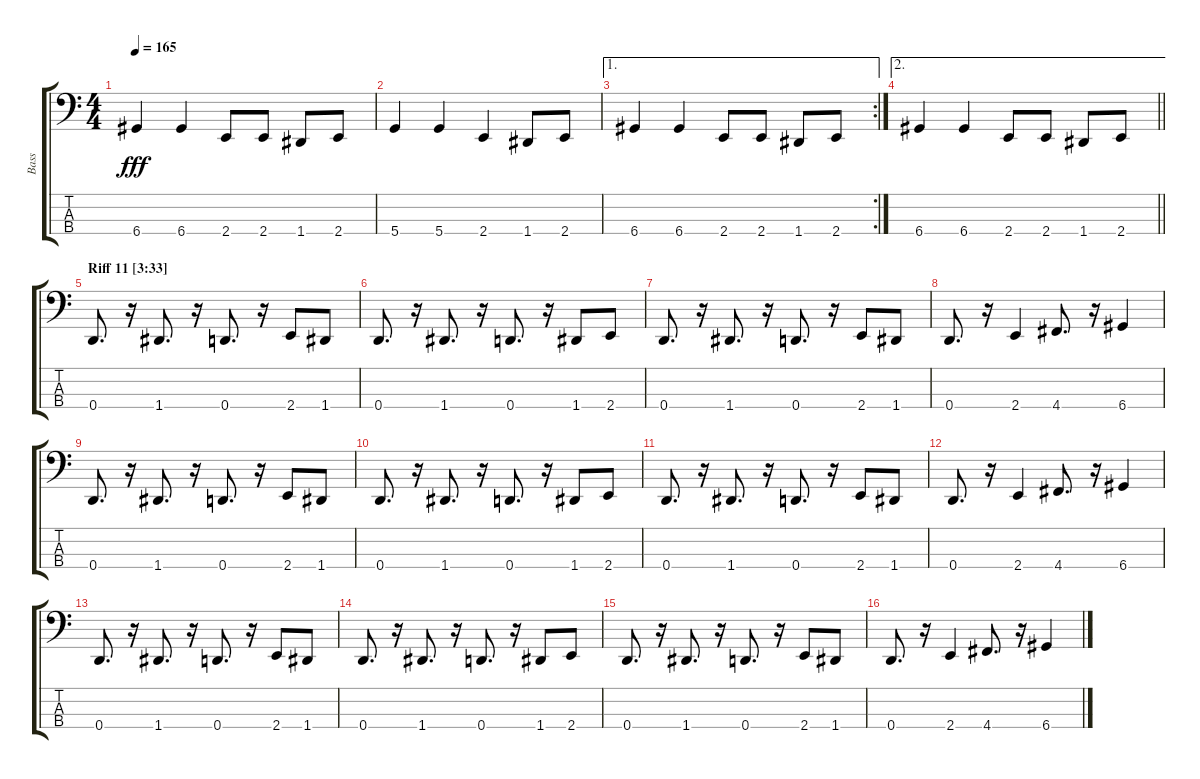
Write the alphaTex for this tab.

\track ("Bass" "Bass") {instrument electricbassfinger}
\staff {score tabs}
\tuning (F2 C2 G1 D1) {hide}
\ts (4 4)
\tempo 165
\clef f4
\ks c
6.4.4{dy fff} 6.4.4 2.4.8 2.4.8 1.4.8 2.4.8 |
5.4.4 5.4.4 2.4.4 1.4.8 2.4.8 |
\ae 1
\rc 2
6.4.4 6.4.4 2.4.8 2.4.8 1.4.8 2.4.8 |
\ae 2
\barLineRight lightlight
6.4.4 6.4.4 2.4.8 2.4.8 1.4.8 2.4.8 |
\section ("" "Riff 11 [3:33]")
0.4.8{d} r.16 1.4.8{d} r.16 0.4.8{d} r.16 2.4.8 1.4.8 |
0.4.8{d} r.16 1.4.8{d} r.16 0.4.8{d} r.16 1.4.8 2.4.8 |
0.4.8{d} r.16 1.4.8{d} r.16 0.4.8{d} r.16 2.4.8 1.4.8 |
0.4.8{d} r.16 2.4.4 4.4.8{d} r.16 6.4.4 |
0.4.8{d} r.16 1.4.8{d} r.16 0.4.8{d} r.16 2.4.8 1.4.8 |
0.4.8{d} r.16 1.4.8{d} r.16 0.4.8{d} r.16 1.4.8 2.4.8 |
0.4.8{d} r.16 1.4.8{d} r.16 0.4.8{d} r.16 2.4.8 1.4.8 |
0.4.8{d} r.16 2.4.4 4.4.8{d} r.16 6.4.4 |
0.4.8{d} r.16 1.4.8{d} r.16 0.4.8{d} r.16 2.4.8 1.4.8 |
0.4.8{d} r.16 1.4.8{d} r.16 0.4.8{d} r.16 1.4.8 2.4.8 |
0.4.8{d} r.16 1.4.8{d} r.16 0.4.8{d} r.16 2.4.8 1.4.8 |
0.4.8{d} r.16 2.4.4 4.4.8{d} r.16 6.4.4
